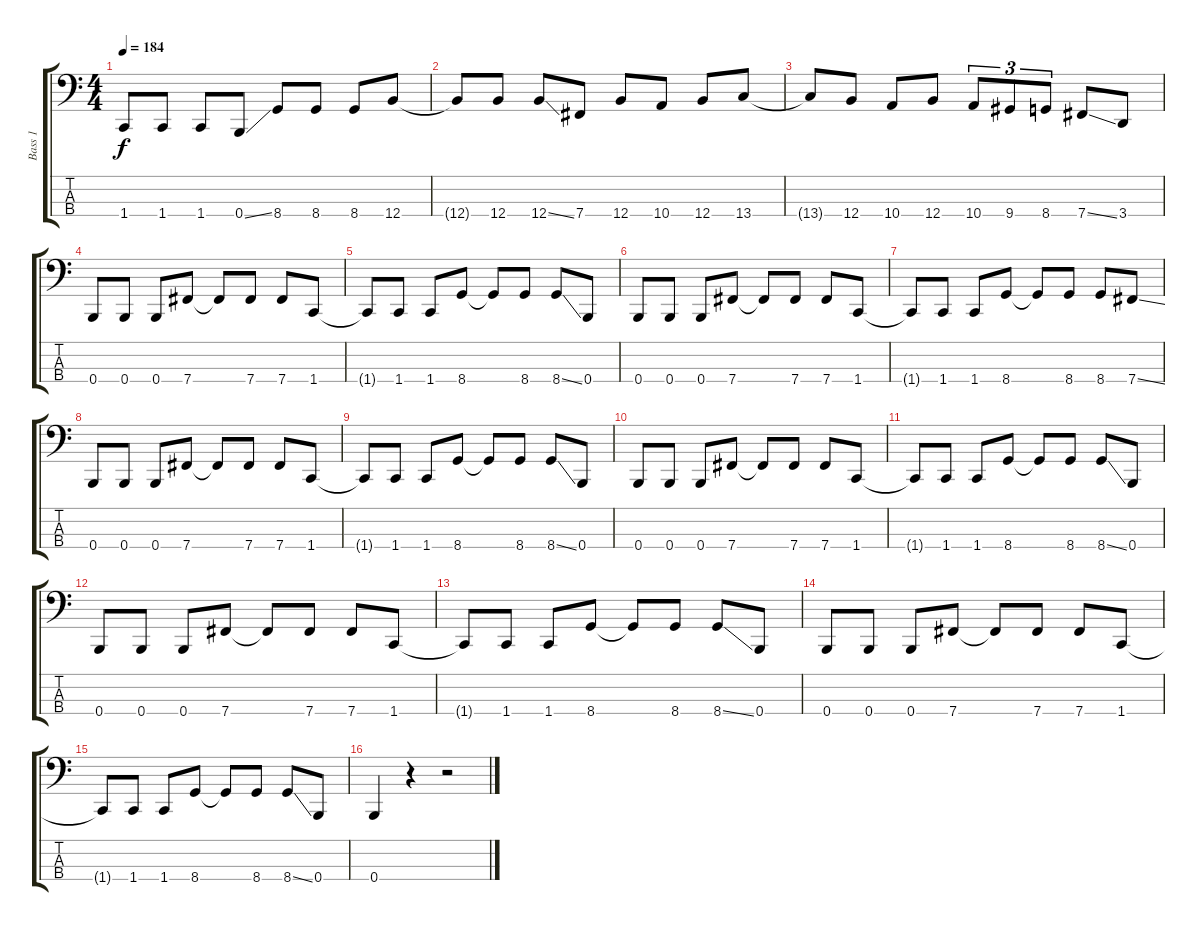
\track ("Bass 1" "Bass 1") {instrument electricbasspick}
\staff {score tabs}
\tuning (E2 B1 Gb1 B0) {hide}
\ts (4 4)
\tempo 184
\clef f4
\ks c
1.4{t}.8{dy f} 1.4.8 1.4.8 0.4{ss}.8 8.4.8 8.4.8 8.4.8 12.4.8 |
12.4{t}.8 12.4.8 12.4{ss}.8 7.4.8 12.4.8 10.4.8 12.4.8 13.4.8 |
13.4{t}.8 12.4.8 10.4.8 12.4.8 10.4.8{tu (3 2)} 9.4.8{tu (3 2)} 8.4.8{tu (3 2)} 7.4{ss}.8 3.4.8 |
0.4.8 0.4.8 0.4.8 7.4.8 7.4{t}.8 7.4.8 7.4.8 1.4.8 |
1.4{t}.8 1.4.8 1.4.8 8.4.8 8.4{t}.8 8.4.8 8.4{ss}.8 0.4.8 |
0.4.8 0.4.8 0.4.8 7.4.8 7.4{t}.8 7.4.8 7.4.8 1.4.8 |
1.4{t}.8 1.4.8 1.4.8 8.4.8 8.4{t}.8 8.4.8 8.4.8 7.4{ss}.8 |
0.4.8 0.4.8 0.4.8 7.4.8 7.4{t}.8 7.4.8 7.4.8 1.4.8 |
1.4{t}.8 1.4.8 1.4.8 8.4.8 8.4{t}.8 8.4.8 8.4{ss}.8 0.4.8 |
0.4.8 0.4.8 0.4.8 7.4.8 7.4{t}.8 7.4.8 7.4.8 1.4.8 |
1.4{t}.8 1.4.8 1.4.8 8.4.8 8.4{t}.8 8.4.8 8.4{ss}.8 0.4.8 |
0.4.8 0.4.8 0.4.8 7.4.8 7.4{t}.8 7.4.8 7.4.8 1.4.8 |
1.4{t}.8 1.4.8 1.4.8 8.4.8 8.4{t}.8 8.4.8 8.4{ss}.8 0.4.8 |
0.4.8 0.4.8 0.4.8 7.4.8 7.4{t}.8 7.4.8 7.4.8 1.4.8 |
1.4{t}.8 1.4.8 1.4.8 8.4.8 8.4{t}.8 8.4.8 8.4{ss}.8 0.4.8 |
0.4.4 r.4 r.2
